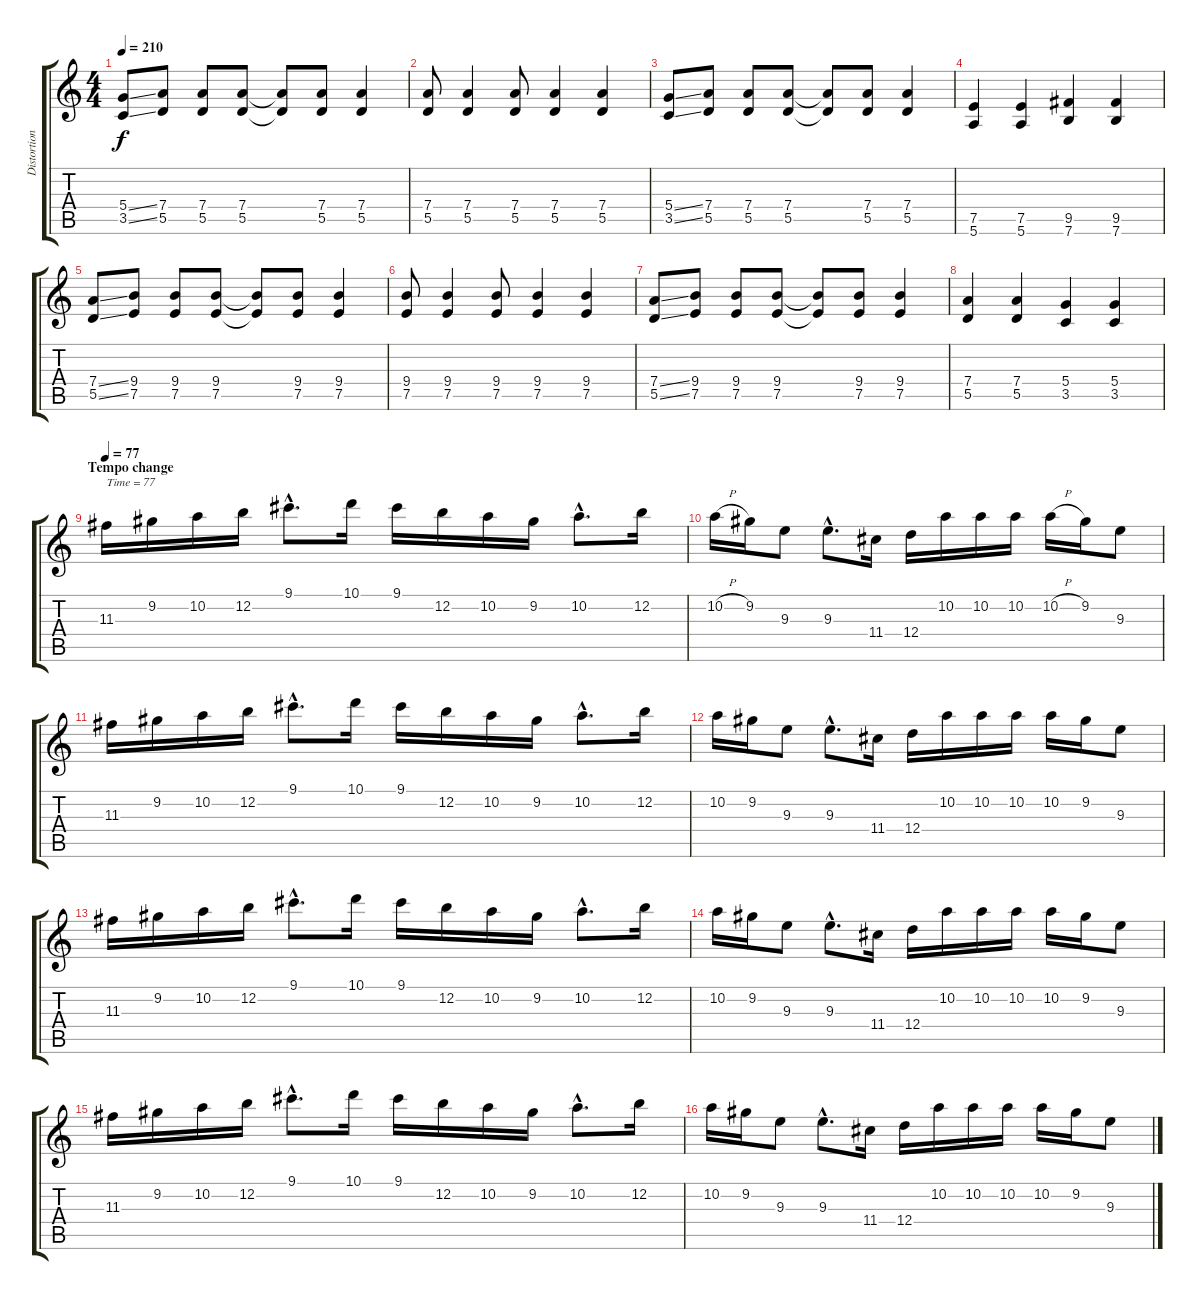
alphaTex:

\track ("Distortion Guitar 2" "Distortion") {instrument distortionguitar}
\staff {score tabs}
\tuning (E4 B3 G3 D3 A2 E2) {hide}
\ts (4 4)
\tempo 210
\clef g2
\ks c
(5.4{ss} 3.5{ss}).8{dy f} (7.4 5.5).8 (7.4 5.5).8 (7.4 5.5).8 (7.4{t} 5.5{t}).8 (7.4 5.5).8 (7.4 5.5).4 |
(7.4 5.5).8 (7.4 5.5).4 (7.4 5.5).8 (7.4 5.5).4 (7.4 5.5).4 |
(5.4{ss} 3.5{ss}).8 (7.4 5.5).8 (7.4 5.5).8 (7.4 5.5).8 (7.4{t} 5.5{t}).8 (7.4 5.5).8 (7.4 5.5).4 |
(7.5 5.6).4 (7.5 5.6).4 (9.5 7.6).4 (9.5 7.6).4 |
(7.4{ss} 5.5{ss}).8 (9.4 7.5).8 (9.4 7.5).8 (9.4 7.5).8 (9.4{t} 7.5{t}).8 (9.4 7.5).8 (9.4 7.5).4 |
(9.4 7.5).8 (9.4 7.5).4 (9.4 7.5).8 (9.4 7.5).4 (9.4 7.5).4 |
(7.4{ss} 5.5{ss}).8 (9.4 7.5).8 (9.4 7.5).8 (9.4 7.5).8 (9.4{t} 7.5{t}).8 (9.4 7.5).8 (9.4 7.5).4 |
(7.4 5.5).4 (7.4 5.5).4 (5.4 3.5).4 (5.4 3.5).4 |
\section ("" "Tempo change")
\tempo 77
11.3.16{txt "Time = 77"} 9.2.16 10.2.16 12.2.16 9.1{hac}.8{d} 10.1.16 9.1.16 12.2.16 10.2.16 9.2.16 10.2{hac}.8{d} 12.2.16 |
10.2{h}.16 9.2.16 9.3.8 9.3{hac}.8{d} 11.4.16 12.4.16 10.2.16 10.2.16 10.2.16 10.2{h}.16 9.2.16 9.3.8 |
11.3.16 9.2.16 10.2.16 12.2.16 9.1{hac}.8{d} 10.1.16 9.1.16 12.2.16 10.2.16 9.2.16 10.2{hac}.8{d} 12.2.16 |
10.2.16 9.2.16 9.3.8 9.3{hac}.8{d} 11.4.16 12.4.16 10.2.16 10.2.16 10.2.16 10.2.16 9.2.16 9.3.8 |
11.3.16 9.2.16 10.2.16 12.2.16 9.1{hac}.8{d} 10.1.16 9.1.16 12.2.16 10.2.16 9.2.16 10.2{hac}.8{d} 12.2.16 |
10.2.16 9.2.16 9.3.8 9.3{hac}.8{d} 11.4.16 12.4.16 10.2.16 10.2.16 10.2.16 10.2.16 9.2.16 9.3.8 |
11.3.16 9.2.16 10.2.16 12.2.16 9.1{hac}.8{d} 10.1.16 9.1.16 12.2.16 10.2.16 9.2.16 10.2{hac}.8{d} 12.2.16 |
10.2.16 9.2.16 9.3.8 9.3{hac}.8{d} 11.4.16 12.4.16 10.2.16 10.2.16 10.2.16 10.2.16 9.2.16 9.3.8
